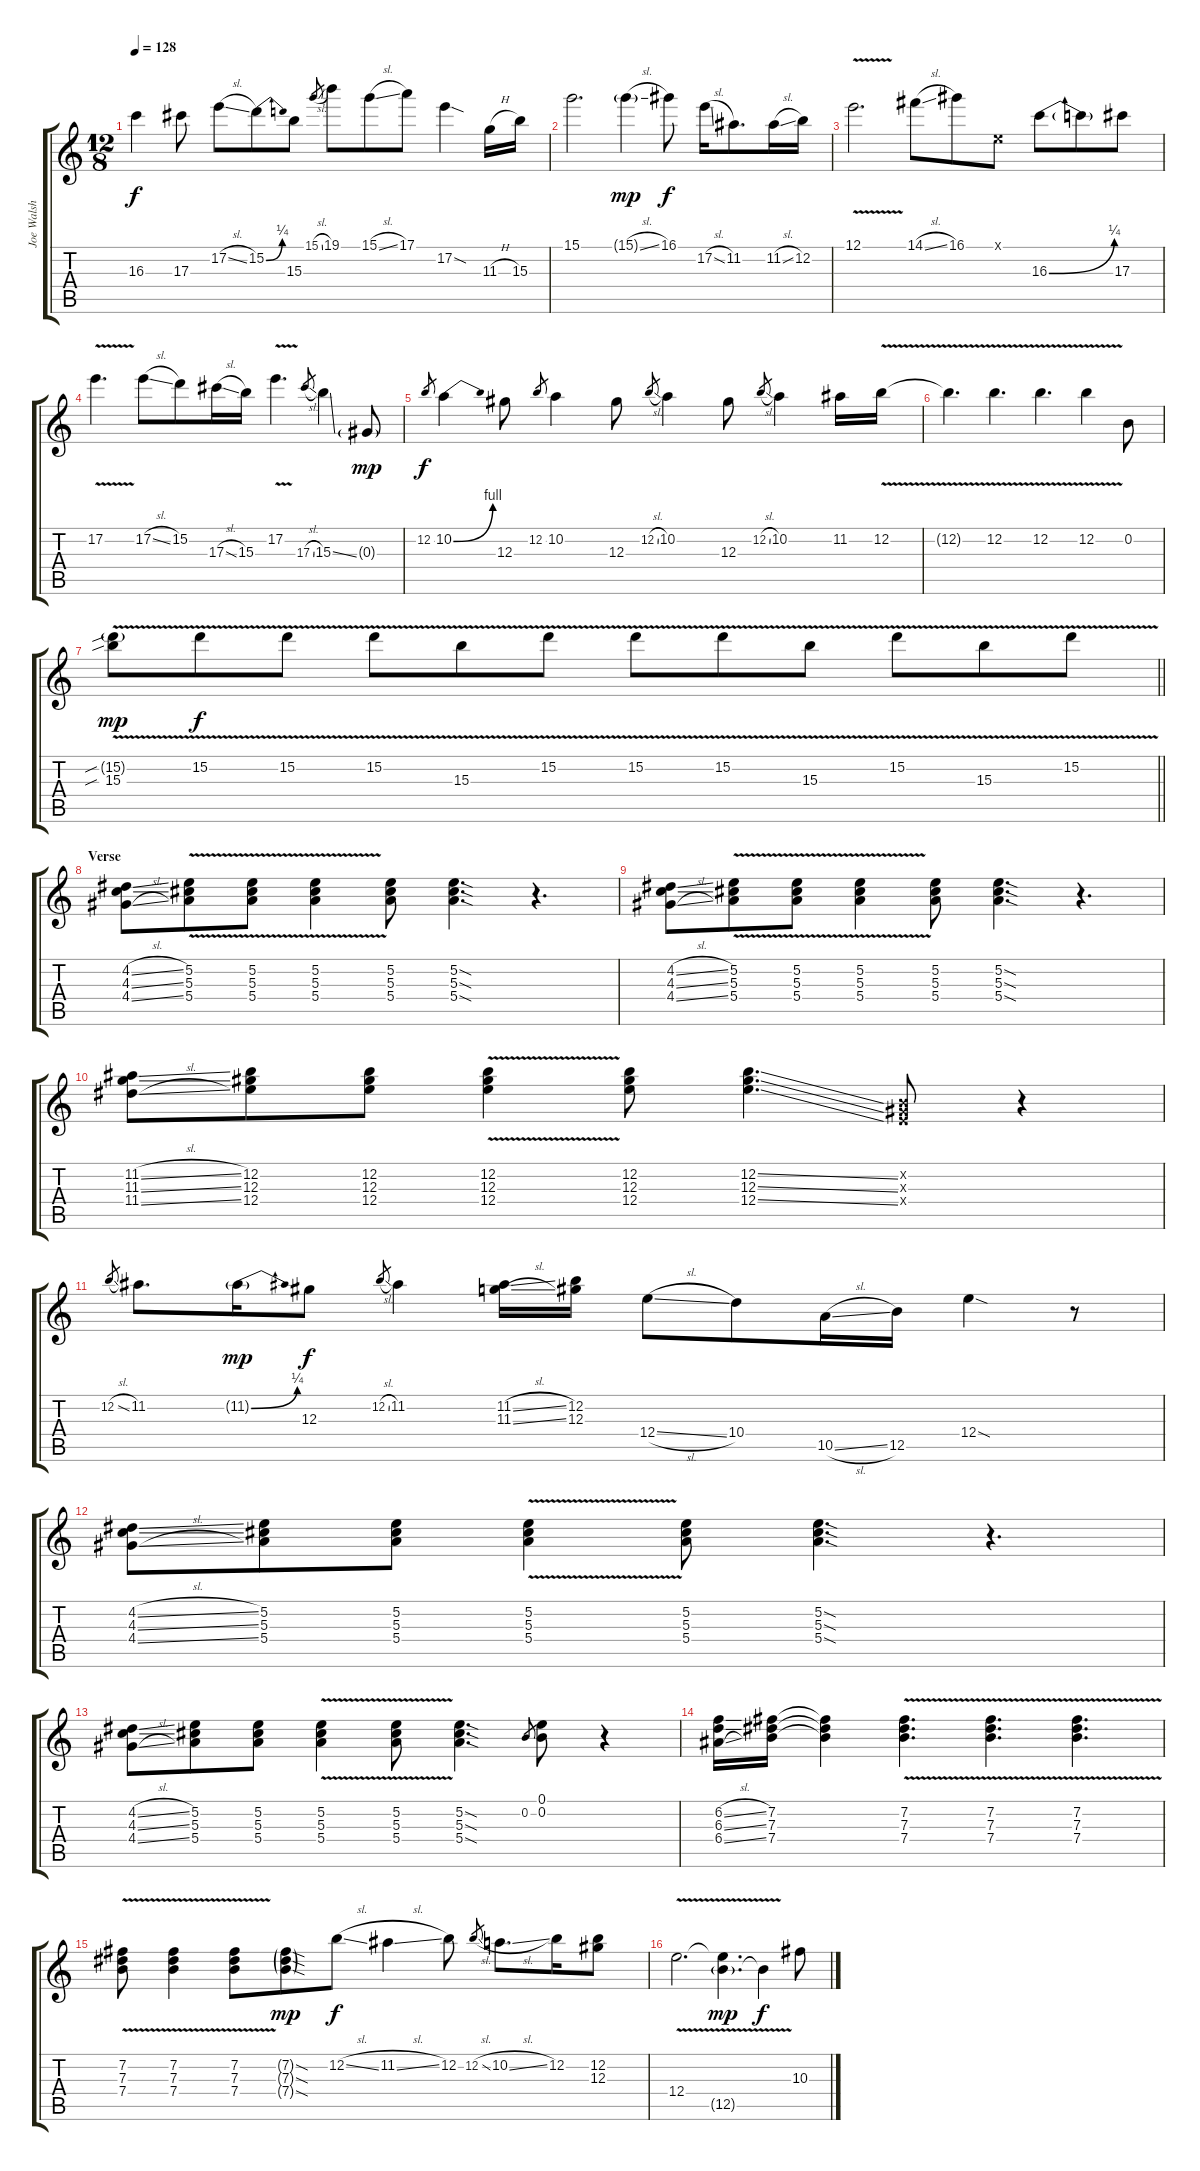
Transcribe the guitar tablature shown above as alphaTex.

\track ("Joe Walsh Slide Solo in Open E Tuning" "Joe Walsh ") {mute instrument overdrivenguitar}
\staff {score tabs}
\tuning (E4 B3 Ab3 E3 B2 E2) {hide}
\ts (12 8)
\tempo 128
\clef g2
\ks c
16.3.4{dy f} 17.3.8 17.2{sl}.8 15.2{be (bend 0 0 60 1)}.8 15.3.8 15.1{sl}.8{gr} 19.1.8 15.1{sl}.8 17.1.8 17.2{sod}.4 11.3{h}.16 15.3.16 |
15.1.2{d} 15.1{sl g}.4{dy mp} 16.1.8{dy f} 17.2{sl}.16 11.2.8{d} 11.2{sl}.16 12.2.16 |
12.1{v}.2{d} 14.1{sl}.8 16.1.8 0.1{x}.8 16.3{be (bend 0 0 60 1)}.8 16.3{t}.8 17.3.8 |
17.2{v}.4{d} 17.2{sl}.8 15.2.8 17.3{sl}.16 15.3.16 17.2{v}.4{d} 17.3{sl}.8{gr} 15.3{ss}.4 0.3{g}.8{dy mp} |
12.2.8{gr dy f} 10.2{be (bend 0 0 60 4)}.4 12.3.8 12.2.8{gr} 10.2.4 12.3.8 12.2{sl}.8{gr} 10.2.4 12.3.8 12.2{sl}.8{gr} 10.2.4 11.2.16 12.2{v}.16 |
12.2{t}.4{d} 12.2{v}.4{d} 12.2{v}.4{d} 12.2{v}.4 0.2.8 |
\barLineRight lightlight
(15.2{v sib g} 15.3{v sib}).8{dy mp} 15.2{v}.8{dy f} 15.2{v}.8 15.2{v}.8 15.3{v}.8 15.2{v}.8 15.2{v}.8 15.2{v}.8 15.3{v}.8 15.2{v}.8 15.3{v}.8 15.2{v}.8 |
\section ("" "Verse")
(4.2{sl} 4.3{sl} 4.4{sl}).8 (5.2{v} 5.3{v} 5.4{v}).8 (5.2{v} 5.3{v} 5.4{v}).8 (5.2{v} 5.3{v} 5.4{v}).4 (5.2 5.3 5.4).8 (5.2{sod} 5.3{sod} 5.4{sod}).4{d} r.4{d} |
(4.2{sl} 4.3{sl} 4.4{sl}).8 (5.2{v} 5.3{v} 5.4{v}).8 (5.2{v} 5.3{v} 5.4{v}).8 (5.2{v} 5.3{v} 5.4{v}).4 (5.2 5.3 5.4).8 (5.2{sod} 5.3{sod} 5.4{sod}).4{d} r.4{d} |
(11.2{sl} 11.3{sl} 11.4{sl}).8 (12.2 12.3 12.4).8 (12.2 12.3 12.4).8 (12.2{v} 12.3{v} 12.4{v}).4 (12.2 12.3 12.4).8 (12.2{ss} 12.3{ss} 12.4{ss}).4{d} (0.2{x} 0.3{x} 0.4{x}).8 r.4 |
12.2{sl}.8{gr} 11.2.8{d} 11.2{be (bend 0 0 60 1) g}.16{dy mp} 12.3.8{dy f} 12.2{sl}.8{gr} 11.2.4 (11.2{sl} 11.3{sl}).16 (12.2 12.3).16 12.4{sl}.8 10.4.8 10.5{sl}.16 12.5.16 12.4{sod}.4 r.8 |
(4.2{sl} 4.3{sl} 4.4{sl}).8 (5.2 5.3 5.4).8 (5.2 5.3 5.4).8 (5.2{v} 5.3{v} 5.4{v}).4 (5.2 5.3 5.4).8 (5.2{sod} 5.3{sod} 5.4{sod}).4{d} r.4{d} |
(4.2{sl} 4.3{sl} 4.4{sl}).8 (5.2 5.3 5.4).8 (5.2 5.3 5.4).8 (5.2{v} 5.3{v} 5.4{v}).4 (5.2{v} 5.3{v} 5.4{v}).8 (5.2{sod} 5.3{sod} 5.4{sod}).4{d} 0.2.8{gr} (0.1 0.2).8 r.4 |
(6.2{sl} 6.3{sl} 6.4{sl}).16 (7.2 7.3 7.4).16 (7.2{t} 7.3{t} 7.4{t}).4 (7.2{v} 7.3{v} 7.4{v}).4{d} (7.2{v} 7.3{v} 7.4{v}).4{d} (7.2{v} 7.3{v} 7.4{v}).4{d} |
(7.2{v} 7.3{v} 7.4{v}).8 (7.2{v} 7.3{v} 7.4{v}).4 (7.2{v} 7.3{v} 7.4{v}).8 (7.2{sod g} 7.3{sod g} 7.4{sod g}).8{dy mp} 12.2{sl}.8{dy f} 11.2{sl}.4 12.2.8 12.2{sl}.8{gr} 10.2{sl}.8{d} 12.2.16 (12.2 12.3).8 |
12.4{v}.2{d} (12.4{t} 12.5{v g}).4{d dy mp} 12.5{t}.4{dy f} 10.3{h}.8
